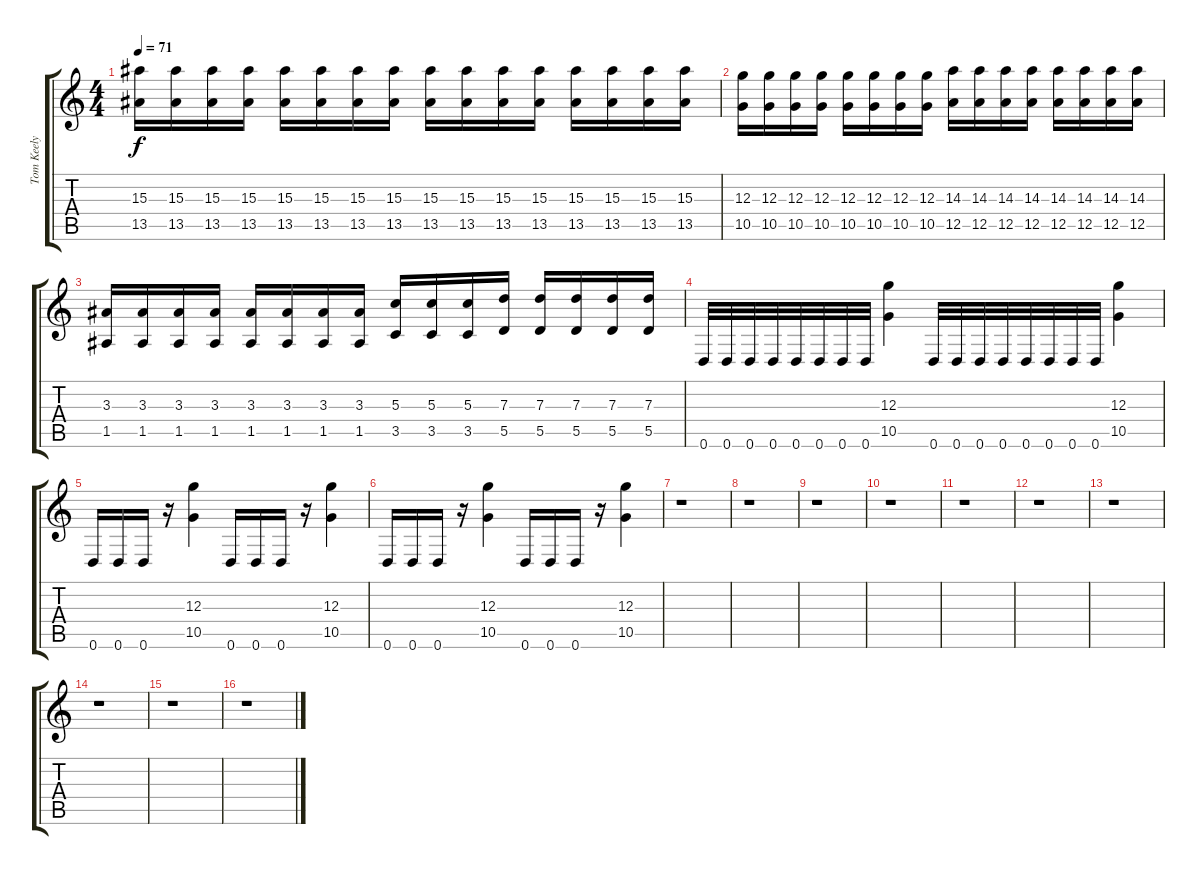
\track ("Tom Keely (Distortion Guitar 2)" "Tom Keely ") {instrument distortionguitar}
\staff {score tabs}
\tuning (E4 B3 G3 D3 A2 D2) {hide}
\ts (4 4)
\tempo 71
\clef g2
\ks c
(15.3 13.5).16{dy f} (15.3 13.5).16 (15.3 13.5).16 (15.3 13.5).16 (15.3 13.5).16 (15.3 13.5).16 (15.3 13.5).16 (15.3 13.5).16 (15.3 13.5).16 (15.3 13.5).16 (15.3 13.5).16 (15.3 13.5).16 (15.3 13.5).16 (15.3 13.5).16 (15.3 13.5).16 (15.3 13.5).16 |
(12.3 10.5).16 (12.3 10.5).16 (12.3 10.5).16 (12.3 10.5).16 (12.3 10.5).16 (12.3 10.5).16 (12.3 10.5).16 (12.3 10.5).16 (14.3 12.5).16 (14.3 12.5).16 (14.3 12.5).16 (14.3 12.5).16 (14.3 12.5).16 (14.3 12.5).16 (14.3 12.5).16 (14.3 12.5).16 |
(3.3 1.5).16 (3.3 1.5).16 (3.3 1.5).16 (3.3 1.5).16 (3.3 1.5).16 (3.3 1.5).16 (3.3 1.5).16 (3.3 1.5).16 (5.3 3.5).16 (5.3 3.5).16 (5.3 3.5).16 (7.3 5.5).16 (7.3 5.5).16 (7.3 5.5).16 (7.3 5.5).16 (7.3 5.5).16 |
0.6.32 0.6.32 0.6.32 0.6.32 0.6.32 0.6.32 0.6.32 0.6.32 (12.3 10.5).4 0.6.32 0.6.32 0.6.32 0.6.32 0.6.32 0.6.32 0.6.32 0.6.32 (12.3 10.5).4 |
0.6.16 0.6.16 0.6.16 r.16 (12.3 10.5).4 0.6.16 0.6.16 0.6.16 r.16 (12.3 10.5).4 |
0.6.16 0.6.16 0.6.16 r.16 (12.3 10.5).4 0.6.16 0.6.16 0.6.16 r.16 (12.3 10.5).4 |
r.1 |
r.1 |
r.1 |
r.1 |
r.1 |
r.1 |
r.1 |
r.1 |
r.1 |
r.1
